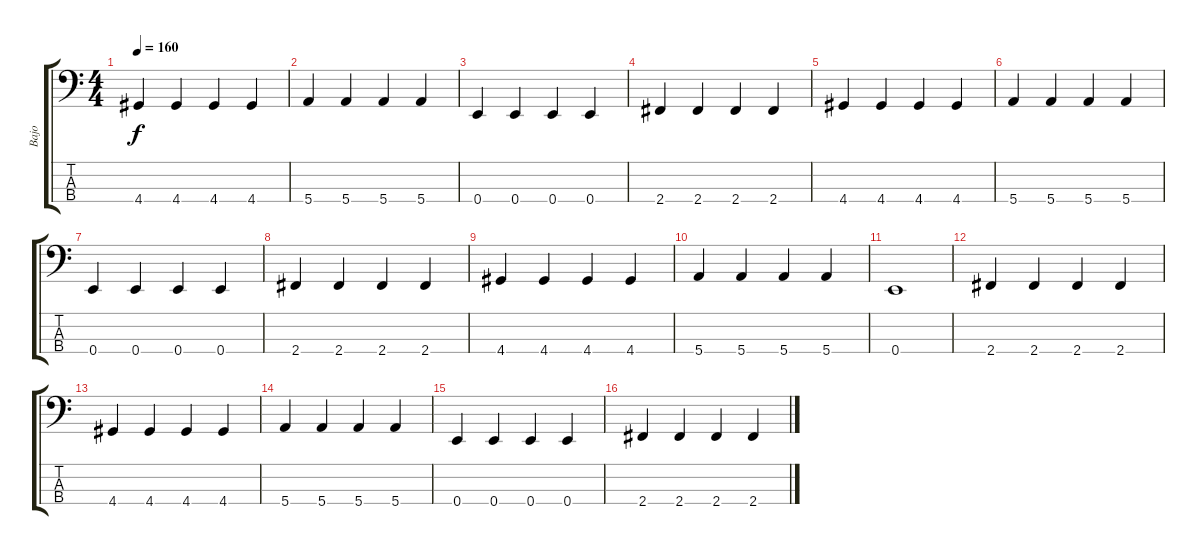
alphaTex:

\track ("Bajo" "Bajo") {instrument electricbassfinger}
\staff {score tabs}
\tuning (G2 D2 A1 E1) {hide}
\ts (4 4)
\tempo 160
\clef f4
\ks c
4.4.4{dy f} 4.4.4 4.4.4 4.4.4 |
5.4.4 5.4.4 5.4.4 5.4.4 |
0.4.4 0.4.4 0.4.4 0.4.4 |
2.4.4 2.4.4 2.4.4 2.4.4 |
4.4.4 4.4.4 4.4.4 4.4.4 |
5.4.4 5.4.4 5.4.4 5.4.4 |
0.4.4 0.4.4 0.4.4 0.4.4 |
2.4.4 2.4.4 2.4.4 2.4.4 |
4.4.4 4.4.4 4.4.4 4.4.4 |
5.4.4 5.4.4 5.4.4 5.4.4 |
0.4.1 |
2.4.4 2.4.4 2.4.4 2.4.4 |
4.4.4 4.4.4 4.4.4 4.4.4 |
5.4.4 5.4.4 5.4.4 5.4.4 |
0.4.4 0.4.4 0.4.4 0.4.4 |
2.4.4 2.4.4 2.4.4 2.4.4
